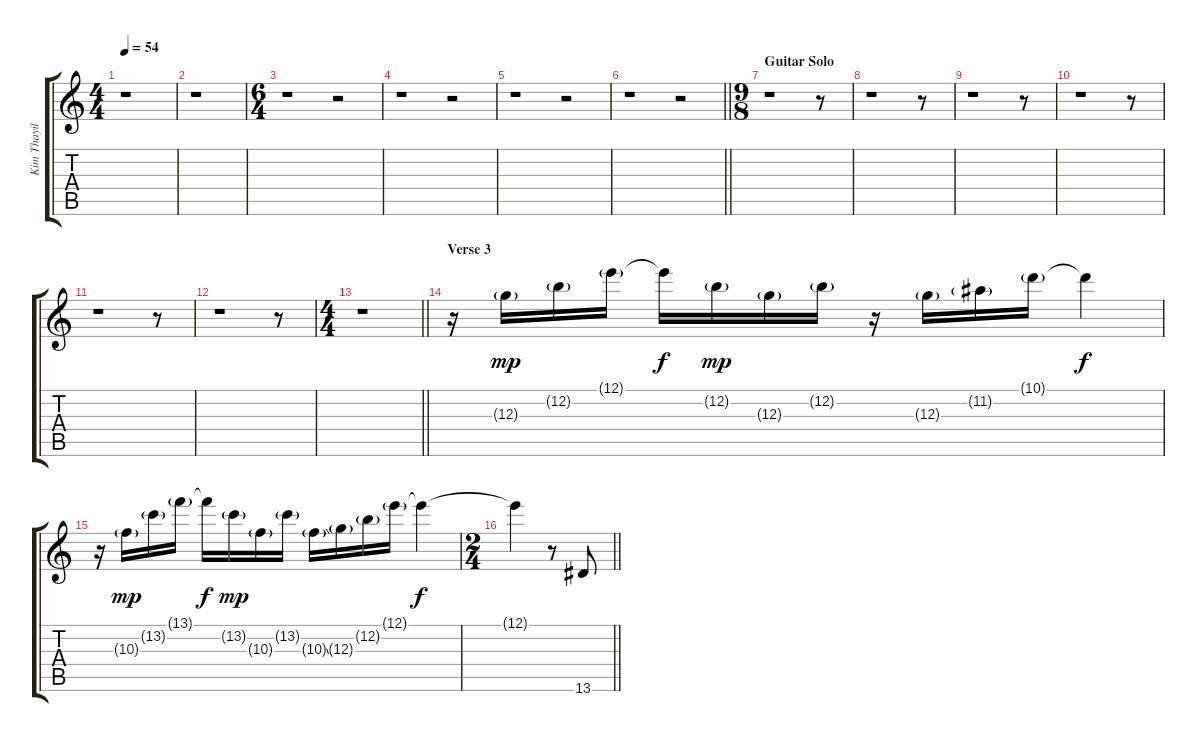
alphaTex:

\track ("Kim Thayil Clean" "Kim Thayil") {instrument electricguitarclean}
\staff {score tabs}
\tuning (E4 B3 G3 D3 A2 D2) {hide}
\ts (4 4)
\tempo 54
\clef g2
\ks c
r.1{dy f} |
r.1 |
\ts (6 4)
r.1 r.2 |
r.1 r.2 |
r.1 r.2 |
\barLineRight lightlight
r.1 r.2 |
\ts (9 8)
\section ("" "Guitar Solo")
r.1 r.8 |
r.1 r.8 |
r.1 r.8 |
r.1 r.8 |
r.1 r.8 |
r.1 r.8 |
\ts (4 4)
\barLineRight lightlight
r.1 |
\section ("" "Verse 3")
r.16 12.3{g}.16{dy mp} 12.2{g}.16 12.1{g}.16 12.1{t}.16{dy f} 12.2{g}.16{dy mp} 12.3{g}.16 12.2{g}.16 r.16 12.3{g}.16 11.2{g}.16 10.1{g}.16 10.1{t}.4{dy f} |
r.16 10.3{g}.16{dy mp} 13.2{g}.16 13.1{g}.16 13.1{t}.16{dy f} 13.2{g}.16{dy mp} 10.3{g}.16 13.2{g}.16 10.3{ss g}.16 12.3{g}.16 12.2{g}.16 12.1{g}.16 12.1{t}.4{dy f} |
\ts (2 4)
\barLineRight lightlight
12.1{t}.4 r.8 13.6.8
